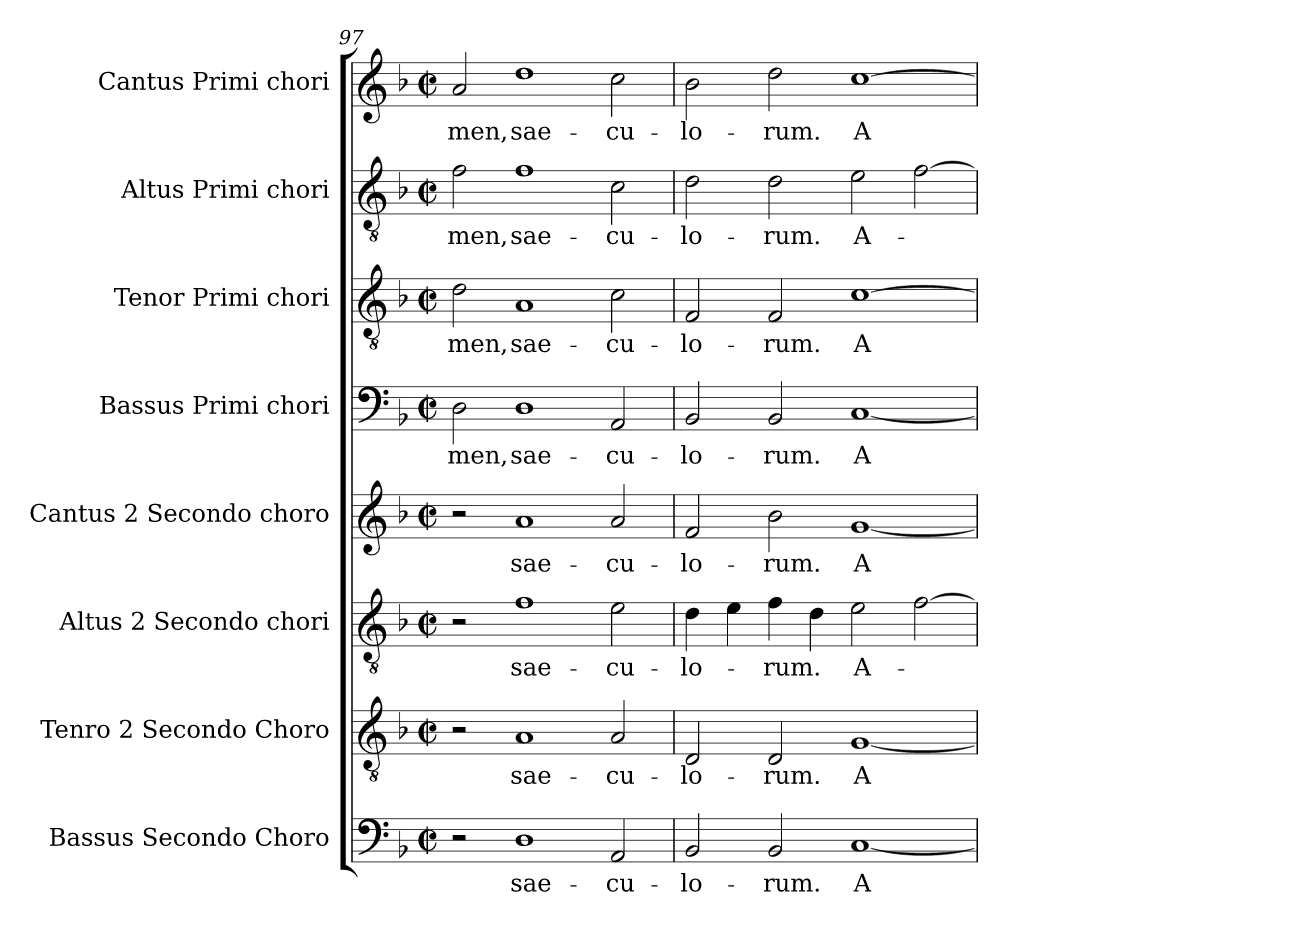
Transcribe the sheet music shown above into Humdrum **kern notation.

**kern	**text	**kern	**text	**kern	**text	**kern	**text	**kern	**text	**kern	**text	**kern	**text	**kern	**text
*part8	*part8	*part7	*part7	*part6	*part6	*part5	*part5	*part4	*part4	*part3	*part3	*part2	*part2	*part1	*part1
*staff8	*staff8	*staff7	*staff7	*staff6	*staff6	*staff5	*staff5	*staff4	*staff4	*staff3	*staff3	*staff2	*staff2	*staff1	*staff1
*I"Bassus  Secondo Choro	*	*I"Tenro 2  Secondo Choro	*	*I"Altus 2  Secondo chori	*	*I"Cantus 2  Secondo choro	*	*I"Bassus  Primi chori	*	*I"Tenor  Primi chori	*	*I"Altus  Primi chori	*	*I"Cantus  Primi chori	*
*I'Ch	*	*I'Ch	*	*I'Ch	*	*I'Ch	*	*I'Ch	*	*I'Ch	*	*I'Ch	*	*I'Ch	*
*clefF4	*	*clefGv2	*	*clefGv2	*	*clefG2	*	*clefF4	*	*clefGv2	*	*clefGv2	*	*clefG2	*
*k[b-]	*	*k[b-]	*	*k[b-]	*	*k[b-]	*	*k[b-]	*	*k[b-]	*	*k[b-]	*	*k[b-]	*
*F:	*	*F:	*	*F:	*	*F:	*	*F:	*	*F:	*	*F:	*	*F:	*
*M2/2	*	*M2/2	*	*M2/2	*	*M2/2	*	*M2/2	*	*M2/2	*	*M2/2	*	*M2/2	*
*met(c|)	*	*met(c|)	*	*met(c|)	*	*met(c|)	*	*met(c|)	*	*met(c|)	*	*met(c|)	*	*met(c|)	*
=97	=97	=97	=97	=97	=97	=97	=97	=97	=97	=97	=97	=97	=97	=97	=97
!	!	!	!	!	!	!	!	!	!LO:LY:b:cj	!	!LO:LY:b:cj	!	!LO:LY:b:cj	!	!LO:LY:b:cj
2r	.	2r	.	2r	.	2r	.	2D\	-men,	2d\	-men,	2f\	-men,	2a/	-men,
!	!LO:LY:b:cj	!	!LO:LY:b:cj	!	!LO:LY:b:cj	!	!LO:LY:b:cj	!	!LO:LY:b:cj	!	!LO:LY:b:cj	!	!LO:LY:b:cj	!	!LO:LY:b:cj
1D	sae-	1A	sae-	1f	sae-	1a	sae-	1D	sae-	1A	sae-	1f	sae-	1dd	sae-
!	!LO:LY:b:cj	!	!LO:LY:b:cj	!	!LO:LY:b:cj	!	!LO:LY:b:cj	!	!LO:LY:b:cj	!	!LO:LY:b:cj	!	!LO:LY:b:cj	!	!LO:LY:b:cj
2AA/	-cu-	2A/	-cu-	2e\	-cu-	2a/	-cu-	2AA/	-cu-	2c\	-cu-	2c\	-cu-	2cc\	-cu-
=98	=98	=98	=98	=98	=98	=98	=98	=98	=98	=98	=98	=98	=98	=98	=98
!	!LO:LY:b:cj	!	!LO:LY:b:cj	!	!LO:LY:b:cj	!	!LO:LY:b:cj	!	!LO:LY:b:cj	!	!LO:LY:b:cj	!	!LO:LY:b:cj	!	!LO:LY:b:cj
2BB-/	-lo-	2D/	-lo-	4d\	-lo-	2f/	-lo-	2BB-/	-lo-	2F/	-lo-	2d\	-lo-	2b-\	-lo-
.	.	.	.	4e\	.	.	.	.	.	.	.	.	.	.	.
!	!LO:LY:b:cj	!	!LO:LY:b:cj	!	!LO:LY:b:cj	!	!LO:LY:b:cj	!	!LO:LY:b:cj	!	!LO:LY:b:cj	!	!LO:LY:b:cj	!	!LO:LY:b:cj
2BB-/	-rum.	2D/	-rum.	4f\	-rum.	2b-\	-rum.	2BB-/	-rum.	2F/	-rum.	2d\	-rum.	2dd\	-rum.
.	.	.	.	4d\	.	.	.	.	.	.	.	.	.	.	.
!	!LO:LY:b:cj	!	!LO:LY:b:cj	!	!LO:LY:b:cj	!	!LO:LY:b:cj	!	!LO:LY:b:cj	!	!LO:LY:b:cj	!	!LO:LY:b:cj	!	!LO:LY:b:cj
[<1C	A-	[<1G	A-	2e\	A-	[<1g	A-	[<1C	A-	[>1c	A-	2e\	A-	[>1cc	A-
.	.	.	.	[>2f\	.	.	.	.	.	.	.	[>2f\	.	.	.
=	=	=	=	=	=	=	=	=	=	=	=	=	=	=	=
*-	*-	*-	*-	*-	*-	*-	*-	*-	*-	*-	*-	*-	*-	*-	*-
